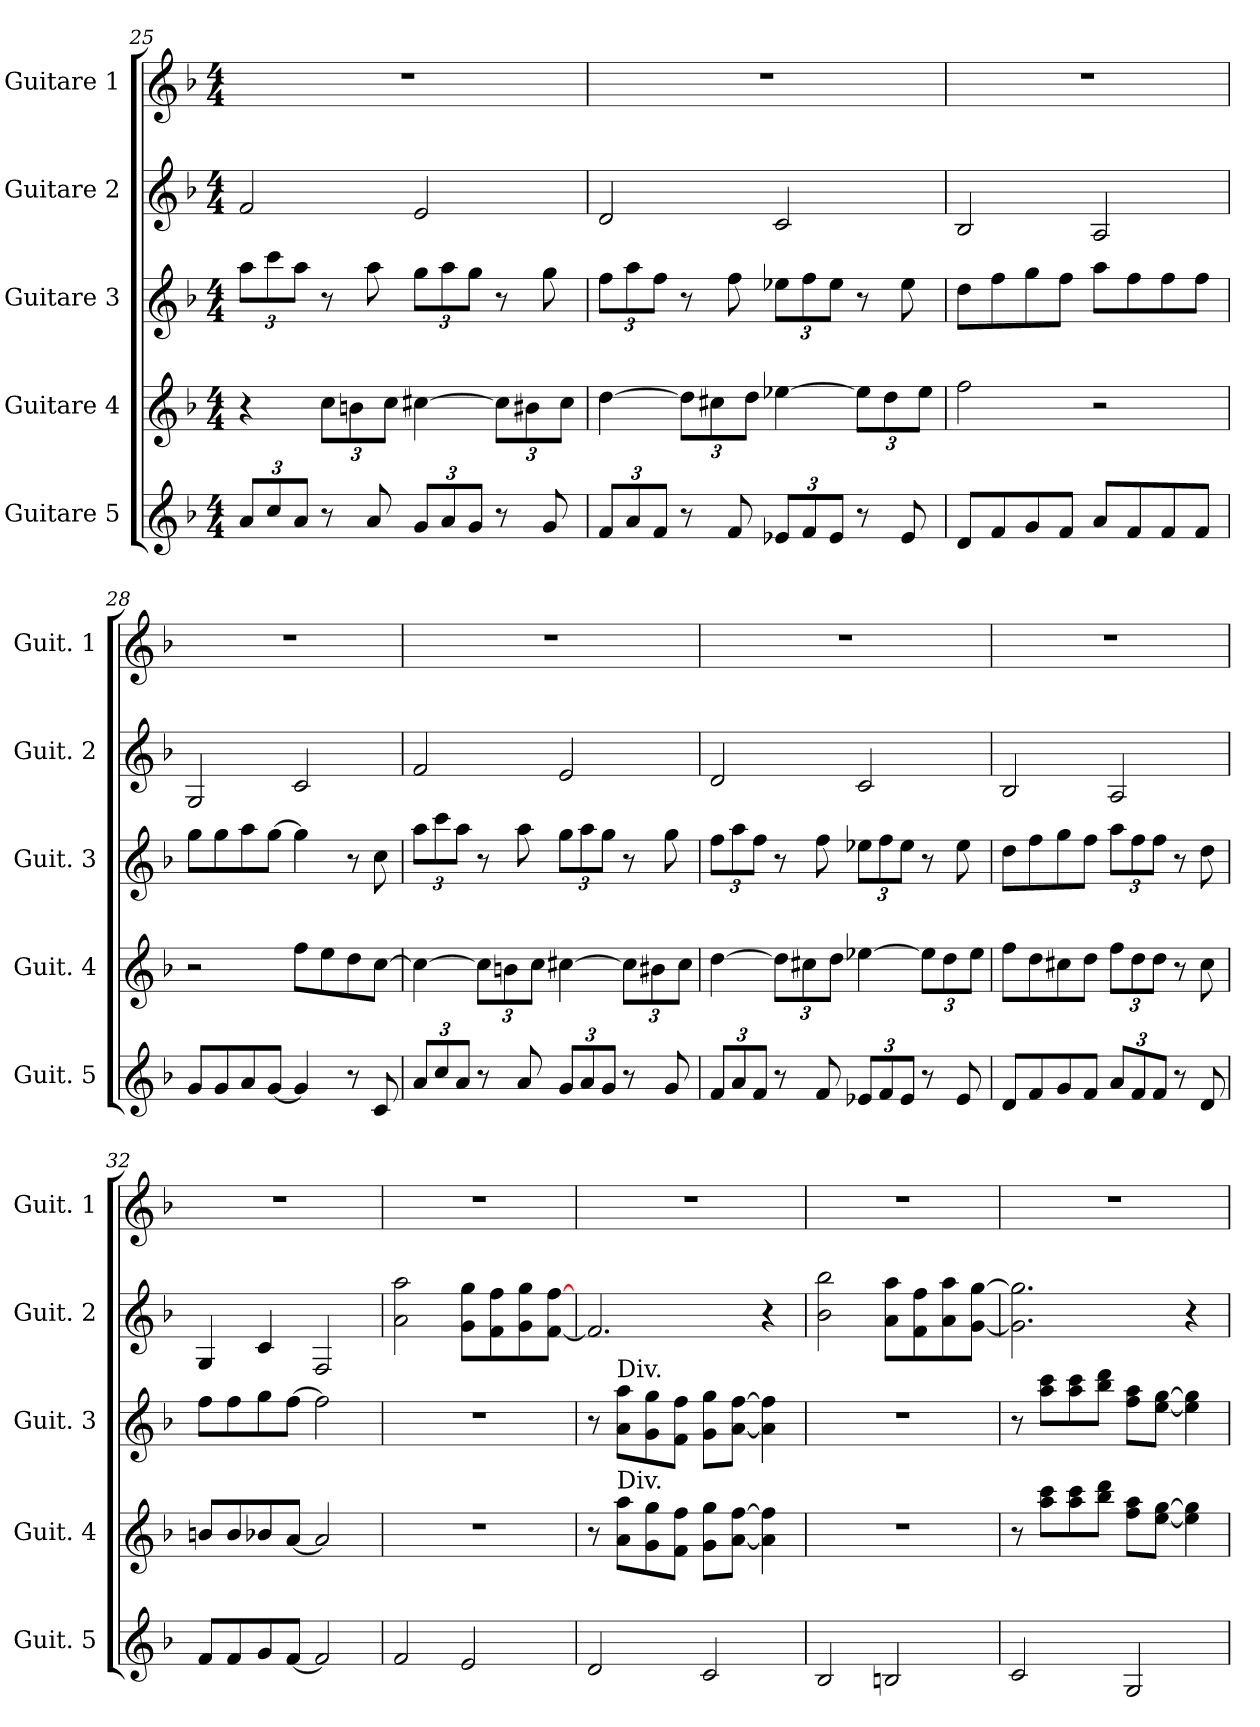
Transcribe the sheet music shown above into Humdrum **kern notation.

**kern	**kern	**kern	**kern	**kern
*part5	*part4	*part3	*part2	*part1
*staff5	*staff4	*staff3	*staff2	*staff1
*I"Guitare 5	*I"Guitare 4	*I"Guitare 3	*I"Guitare 2	*I"Guitare 1
*I'Guit. 5	*I'Guit. 4	*I'Guit. 3	*I'Guit. 2	*I'Guit. 1
!!LO:PB:g=z
*clefG2	*clefG2	*clefG2	*clefG2	*clefG2
*ITrd7c12	*ITrd7c12	*ITrd7c12	*ITrd7c12	*ITrd7c12
*k[b-]	*k[b-]	*k[b-]	*k[b-]	*k[b-]
*F:	*F:	*F:	*F:	*F:
*M4/4	*M4/4	*M4/4	*M4/4	*M4/4
=25	=25	=25	=25	=25
12A/L	4r	12a\L	2F/	1r
12c/	.	12cc\	.	.
12A/J	.	12a\J	.	.
8r	12c\L	8r	.	.
.	12Bn\	.	.	.
8A/	.	8a\	.	.
.	12c\J	.	.	.
12G/L	[4c#X\	12g\L	2E/	.
12A/	.	12a\	.	.
12G/J	.	12g\J	.	.
8r	12c#\L]	8r	.	.
.	12B#X\	.	.	.
8G/	.	8g\	.	.
.	12c#\J	.	.	.
=26	=26	=26	=26	=26
12F/L	[4d\	12f\L	2D/	1r
12A/	.	12a\	.	.
12F/J	.	12f\J	.	.
8r	12d\L]	8r	.	.
.	12c#X\	.	.	.
8F/	.	8f\	.	.
.	12d\J	.	.	.
12E-X/L	[4e-X\	12e-X\L	2C/	.
12F/	.	12f\	.	.
12E-/J	.	12e-\J	.	.
8r	12e-\L]	8r	.	.
.	12d\	.	.	.
8E-/	.	8e-\	.	.
.	12e-\J	.	.	.
=27	=27	=27	=27	=27
8D/L	2f\	8d\L	2BB-/	1r
8F/	.	8f\	.	.
8G/	.	8g\	.	.
8F/J	.	8f\J	.	.
8A/L	2r	8a\L	2AA/	.
8F/	.	8f\	.	.
8F/	.	8f\	.	.
8F/J	.	8f\J	.	.
=28	=28	=28	=28	=28
8G/L	2r	8g\L	2GG/	1r
8G/	.	8g\	.	.
8A/	.	8a\	.	.
[8G/J	.	[8g\J	.	.
4G/]	8f\L	4g\]	2C/	.
.	8e\	.	.	.
8r	8d\	8r	.	.
8C/	[8c\J	8c\	.	.
!!LO:LB:g=z
=29	=29	=29	=29	=29
12A/L	4c\_	12a\L	2F/	1r
12c/	.	12cc\	.	.
12A/J	.	12a\J	.	.
8r	12c\L]	8r	.	.
.	12Bn\	.	.	.
8A/	.	8a\	.	.
.	12c\J	.	.	.
12G/L	[4c#X\	12g\L	2E/	.
12A/	.	12a\	.	.
12G/J	.	12g\J	.	.
8r	12c#\L]	8r	.	.
.	12B#X\	.	.	.
8G/	.	8g\	.	.
.	12c#\J	.	.	.
=30	=30	=30	=30	=30
12F/L	[4d\	12f\L	2D/	1r
12A/	.	12a\	.	.
12F/J	.	12f\J	.	.
8r	12d\L]	8r	.	.
.	12c#X\	.	.	.
8F/	.	8f\	.	.
.	12d\J	.	.	.
12E-X/L	[4e-X\	12e-X\L	2C/	.
12F/	.	12f\	.	.
12E-/J	.	12e-\J	.	.
8r	12e-\L]	8r	.	.
.	12d\	.	.	.
8E-/	.	8e-\	.	.
.	12e-\J	.	.	.
=31	=31	=31	=31	=31
8D/L	8f\L	8d\L	2BB-/	1r
8F/	8d\	8f\	.	.
8G/	8c#X\	8g\	.	.
8F/J	8d\J	8f\J	.	.
12A/L	12f\L	12a\L	2AA/	.
12F/	12d\	12f\	.	.
12F/J	12d\J	12f\J	.	.
8r	8r	8r	.	.
8D/	8c#\	8d\	.	.
=32	=32	=32	=32	=32
8F/L	8Bn/L	8f\L	4GG/	1r
8F/	8B/	8f\	.	.
8G/	8B-X/	8g\	4C/	.
[8F/J	[8A/J	[8f\J	.	.
2F/]	2A/]	2f\]	2FF/	.
!!LO:PB:g=z
=33	=33	=33	=33	=33
2F/	1r	1r	2A\ 2a\	1r
2E/	.	.	8G\ 8g\L	.
.	.	.	8F\ 8f\	.
.	.	.	8G\ 8g\	.
.	.	.	[8F\ [8f\J	.
=34	=34	=34	=34	=34
2D/	8r	8r	2.F/]	1r
!	!	!LO:TX:a:t=Div.	!	!
!	!LO:TX:a:t=Div.	!	!	!
.	8A\ 8a\L	8A\ 8a\L	.	.
.	8G\ 8g\	8G\ 8g\	.	.
.	8F\ 8f\J	8F\ 8f\J	.	.
2C/	8G\ 8g\L	8G\ 8g\L	.	.
.	[8A\ [8f\J	[8A\ [8f\J	.	.
.	4A\] 4f\]	4A\] 4f\]	4r	.
=35	=35	=35	=35	=35
2BB-/	1r	1r	2B-\ 2b-\	1r
2BBn/	.	.	8A\ 8a\L	.
.	.	.	8F\ 8f\	.
.	.	.	8A\ 8a\	.
.	.	.	[8G\ [8g\J	.
=36	=36	=36	=36	=36
2C/	8r	8r	2.G\] 2.g\]	1r
.	8a\ 8cc\L	8a\ 8cc\L	.	.
.	8a\ 8cc\	8a\ 8cc\	.	.
.	8b-\ 8dd\J	8b-\ 8dd\J	.	.
2GG/	8f\ 8a\L	8f\ 8a\L	.	.
.	[8e\ [8g\J	[8e\ [8g\J	.	.
.	4e\] 4g\]	4e\] 4g\]	4r	.
=	=	=	=	=
*-	*-	*-	*-	*-
